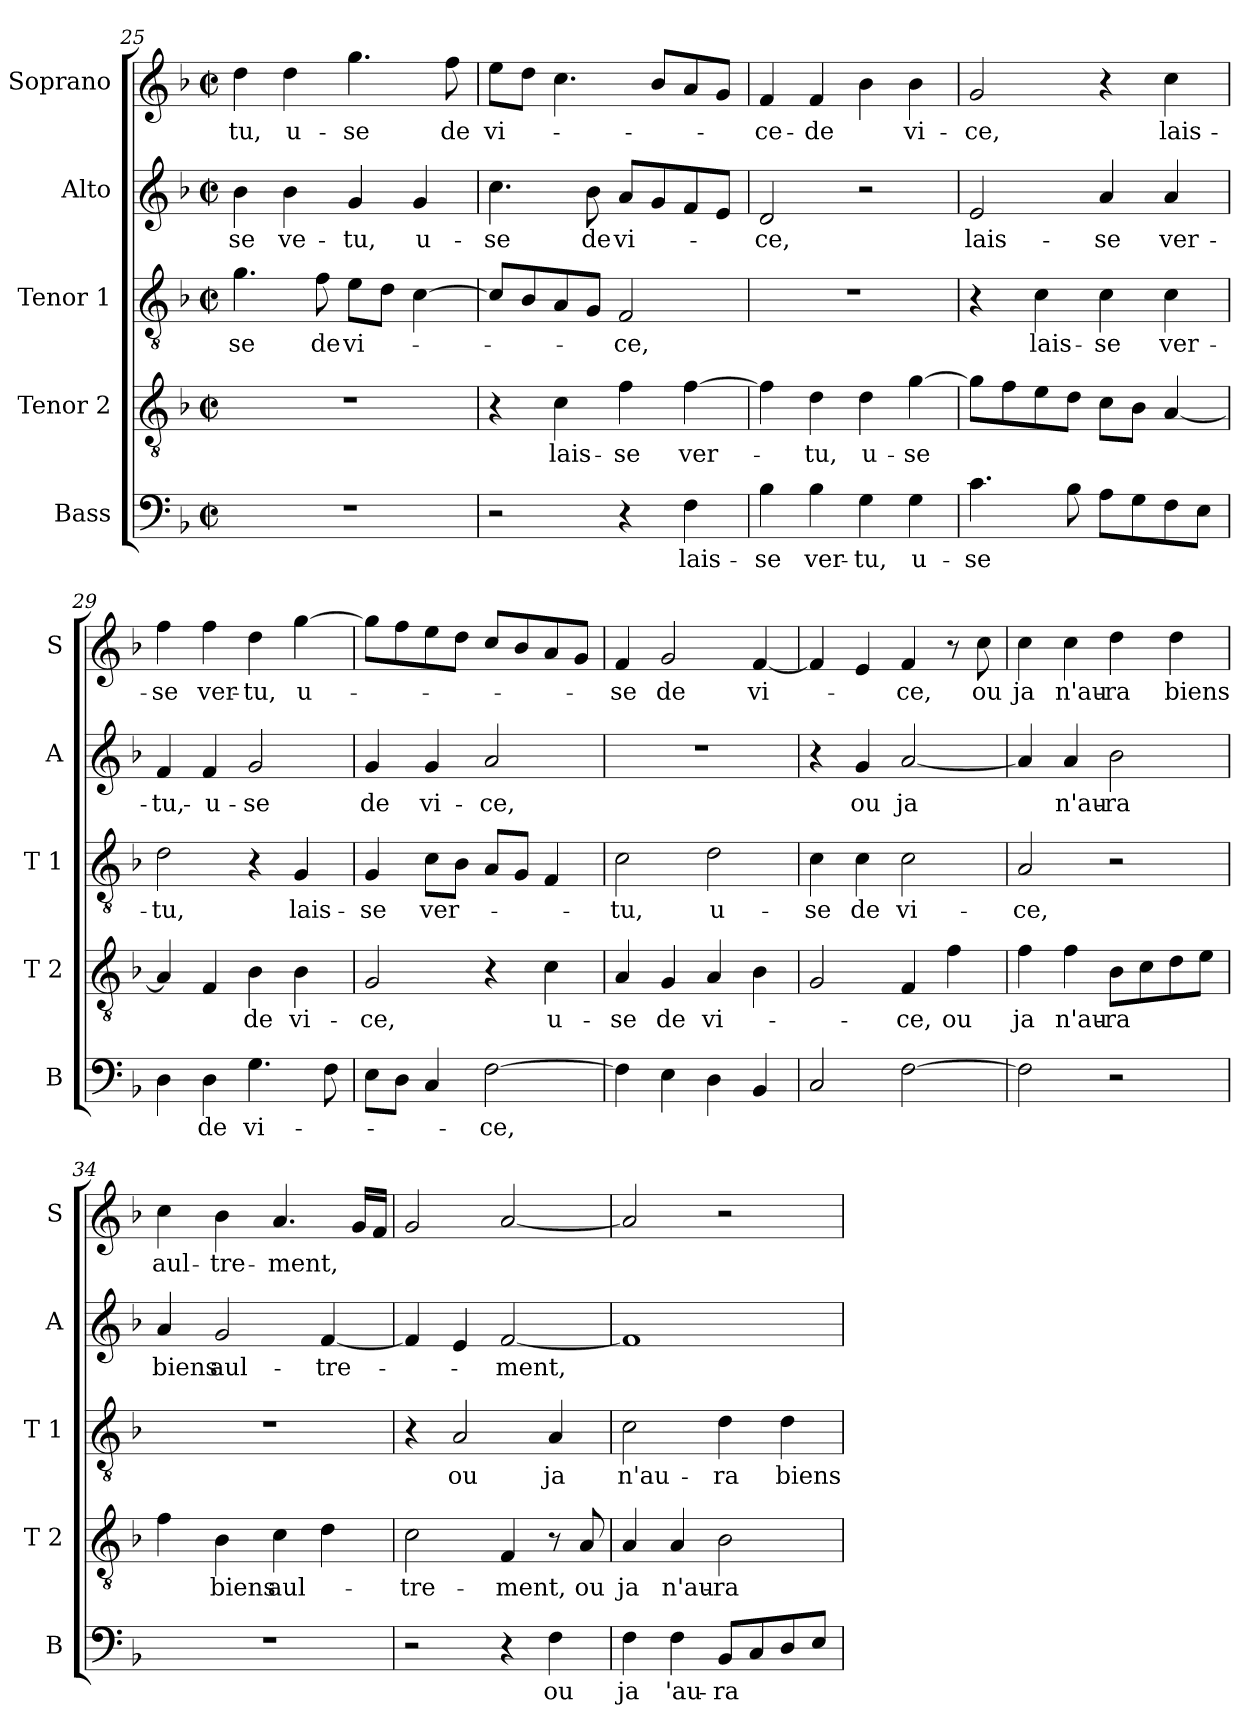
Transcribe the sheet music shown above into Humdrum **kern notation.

**kern	**text	**kern	**text	**kern	**text	**kern	**text	**kern	**text
*part5	*part5	*part4	*part4	*part3	*part3	*part2	*part2	*part1	*part1
*staff5	*staff5	*staff4	*staff4	*staff3	*staff3	*staff2	*staff2	*staff1	*staff1
*I"Bass	*	*I"Tenor 2	*	*I"Tenor 1	*	*I"Alto	*	*I"Soprano	*
*I'B	*	*I'T 2	*	*I'T 1	*	*I'A	*	*I'S	*
*clefF4	*	*clefGv2	*	*clefGv2	*	*clefG2	*	*clefG2	*
*k[b-]	*	*k[b-]	*	*k[b-]	*	*k[b-]	*	*k[b-]	*
*F:	*	*F:	*	*F:	*	*F:	*	*F:	*
*M2/2	*	*M2/2	*	*M2/2	*	*M2/2	*	*M2/2	*
*met(c|)	*	*met(c|)	*	*met(c|)	*	*met(c|)	*	*met(c|)	*
=25	=25	=25	=25	=25	=25	=25	=25	=25	=25
1r	.	1r	.	4.g\	-se	4b-\	-se	4dd\	-tu,
.	.	.	.	.	.	4b-\	ve-	4dd\	u-
.	.	.	.	8f\	de	.	.	.	.
.	.	.	.	8e\L	vi-	4g/	-tu,	4.gg\	-se
.	.	.	.	8d\J	.	.	.	.	.
.	.	.	.	[4c\	.	4g/	u-	.	.
.	.	.	.	.	.	.	.	8ff\	de
!!LO:PB:g=z
=26	=26	=26	=26	=26	=26	=26	=26	=26	=26
2r	.	4r	.	8c/L]	.	4.cc\	-se	8ee\L	vi-
.	.	.	.	8B-/	.	.	.	8dd\J	.
.	.	4c\	lais-	8A/	.	.	.	4.cc\	.
.	.	.	.	8G/J	.	8b-\	de	.	.
4r	.	4f\	-se	2F/	-ce,	8a/L	vi-	.	.
.	.	.	.	.	.	8g/	.	8b-/L	.
4F\	lais-	[4f\	ver-	.	.	8f/	.	8a/	.
.	.	.	.	.	.	8e/J	.	8g/J	.
=27	=27	=27	=27	=27	=27	=27	=27	=27	=27
4B-\	-se	4f\]	.	1r	.	2d/	-ce,	4f/	-ce-
4B-\	ver-	4d\	-tu,	.	.	.	.	4f/	-de
4G\	-tu,	4d\	u-	.	.	2r	.	4b-\	.
4G\	u-	[4g\	-se	.	.	.	.	4b-\	vi-
=28	=28	=28	=28	=28	=28	=28	=28	=28	=28
4.c\	-se	8g\L]	.	4r	.	2e/	lais-	2g/	-ce,
.	.	8f\	.	.	.	.	.	.	.
.	.	8e\	.	4c\	lais-	.	.	.	.
8B-\	.	8d\J	.	.	.	.	.	.	.
8A\L	.	8c\L	.	4c\	-se	4a/	-se	4r	.
8G\	.	8B-\J	.	.	.	.	.	.	.
8F\	.	[4A/	.	4c\	ver-	4a/	ver-	4cc\	lais-
8E\J	.	.	.	.	.	.	.	.	.
=29	=29	=29	=29	=29	=29	=29	=29	=29	=29
4D\	.	4A/]	.	2d\	-tu,	4f/	-tu,-	4ff\	-se
4D\	de	4F/	.	.	.	4f/	-u-	4ff\	ver-
4.G\	vi-	4B-\	de	4r	.	2g/	-se	4dd\	-tu,
.	.	4B-\	vi-	4G/	lais-	.	.	[4gg\	u-
8F\	.	.	.	.	.	.	.	.	.
=30	=30	=30	=30	=30	=30	=30	=30	=30	=30
8E\L	.	2G/	-ce,	4G/	-se	4g/	de	8gg\L]	.
8D\J	.	.	.	.	.	.	.	8ff\	.
4C/	.	.	.	8c\L	ver-	4g/	vi-	8ee\	.
.	.	.	.	8B-\J	.	.	.	8dd\J	.
[2F\	-ce,	4r	.	8A/L	.	2a/	-ce,	8cc/L	.
.	.	.	.	8G/J	.	.	.	8b-/	.
.	.	4c\	u-	4F/	.	.	.	8a/	.
.	.	.	.	.	.	.	.	8g/J	.
!!LO:LB:g=z
=31	=31	=31	=31	=31	=31	=31	=31	=31	=31
4F\]	.	4A/	-se	2c\	-tu,	1r	.	4f/	-se
4E\	.	4G/	de	.	.	.	.	2g/	de
4D\	.	4A/	vi-	2d\	u-	.	.	.	.
4BB-/	.	4B-\	.	.	.	.	.	[4f/	vi-
=32	=32	=32	=32	=32	=32	=32	=32	=32	=32
2C/	.	2G/	.	4c\	-se	4r	.	4f/]	.
.	.	.	.	4c\	de	4g/	ou	4e/	.
[2F\	.	4F/	-ce,	2c\	vi-	[2a/	ja	4f/	-ce,
.	.	4f\	ou	.	.	.	.	8r	.
.	.	.	.	.	.	.	.	8cc\	ou
=33	=33	=33	=33	=33	=33	=33	=33	=33	=33
2F\]	.	4f\	ja	2A/	-ce,	4a/]	.	4cc\	ja
.	.	4f\	n'au-	.	.	4a/	n'au-	4cc\	n'au-
2r	.	8B-\L	-ra	2r	.	2b-\	-ra	4dd\	-ra
.	.	8c\	.	.	.	.	.	.	.
.	.	8d\	.	.	.	.	.	4dd\	biens
.	.	8e\J	.	.	.	.	.	.	.
=34	=34	=34	=34	=34	=34	=34	=34	=34	=34
1r	.	4f\	.	1r	.	4a/	biens	4cc\	aul-
.	.	4B-\	biens	.	.	2g/	aul-	4b-\	-tre-
.	.	4c\	aul-	.	.	.	.	4.a/	-ment,
.	.	4d\	.	.	.	[4f/	-tre-	.	.
.	.	.	.	.	.	.	.	16g/LL	.
.	.	.	.	.	.	.	.	16f/JJ	.
=35	=35	=35	=35	=35	=35	=35	=35	=35	=35
2r	.	2c\	-tre-	4r	.	4f/]	.	2g/	.
.	.	.	.	2A/	ou	4e/	.	.	.
4r	.	4F/	-ment,	.	.	[2f/	-ment,	[2a/	.
4F\	ou	8r	.	4A/	ja	.	.	.	.
.	.	8A/	ou	.	.	.	.	.	.
!!LO:LB:g=z
=36	=36	=36	=36	=36	=36	=36	=36	=36	=36
4F\	ja	4A/	ja	2c\	n'au-	1f]	.	2a/]	.
4F\	'au-	4A/	n'au-	.	.	.	.	.	.
8BB-/L	-ra	2B-\	-ra	4d\	-ra	.	.	2r	.
8C/	.	.	.	.	.	.	.	.	.
8D/	.	.	.	4d\	biens	.	.	.	.
8E/J	.	.	.	.	.	.	.	.	.
=	=	=	=	=	=	=	=	=	=
*-	*-	*-	*-	*-	*-	*-	*-	*-	*-
